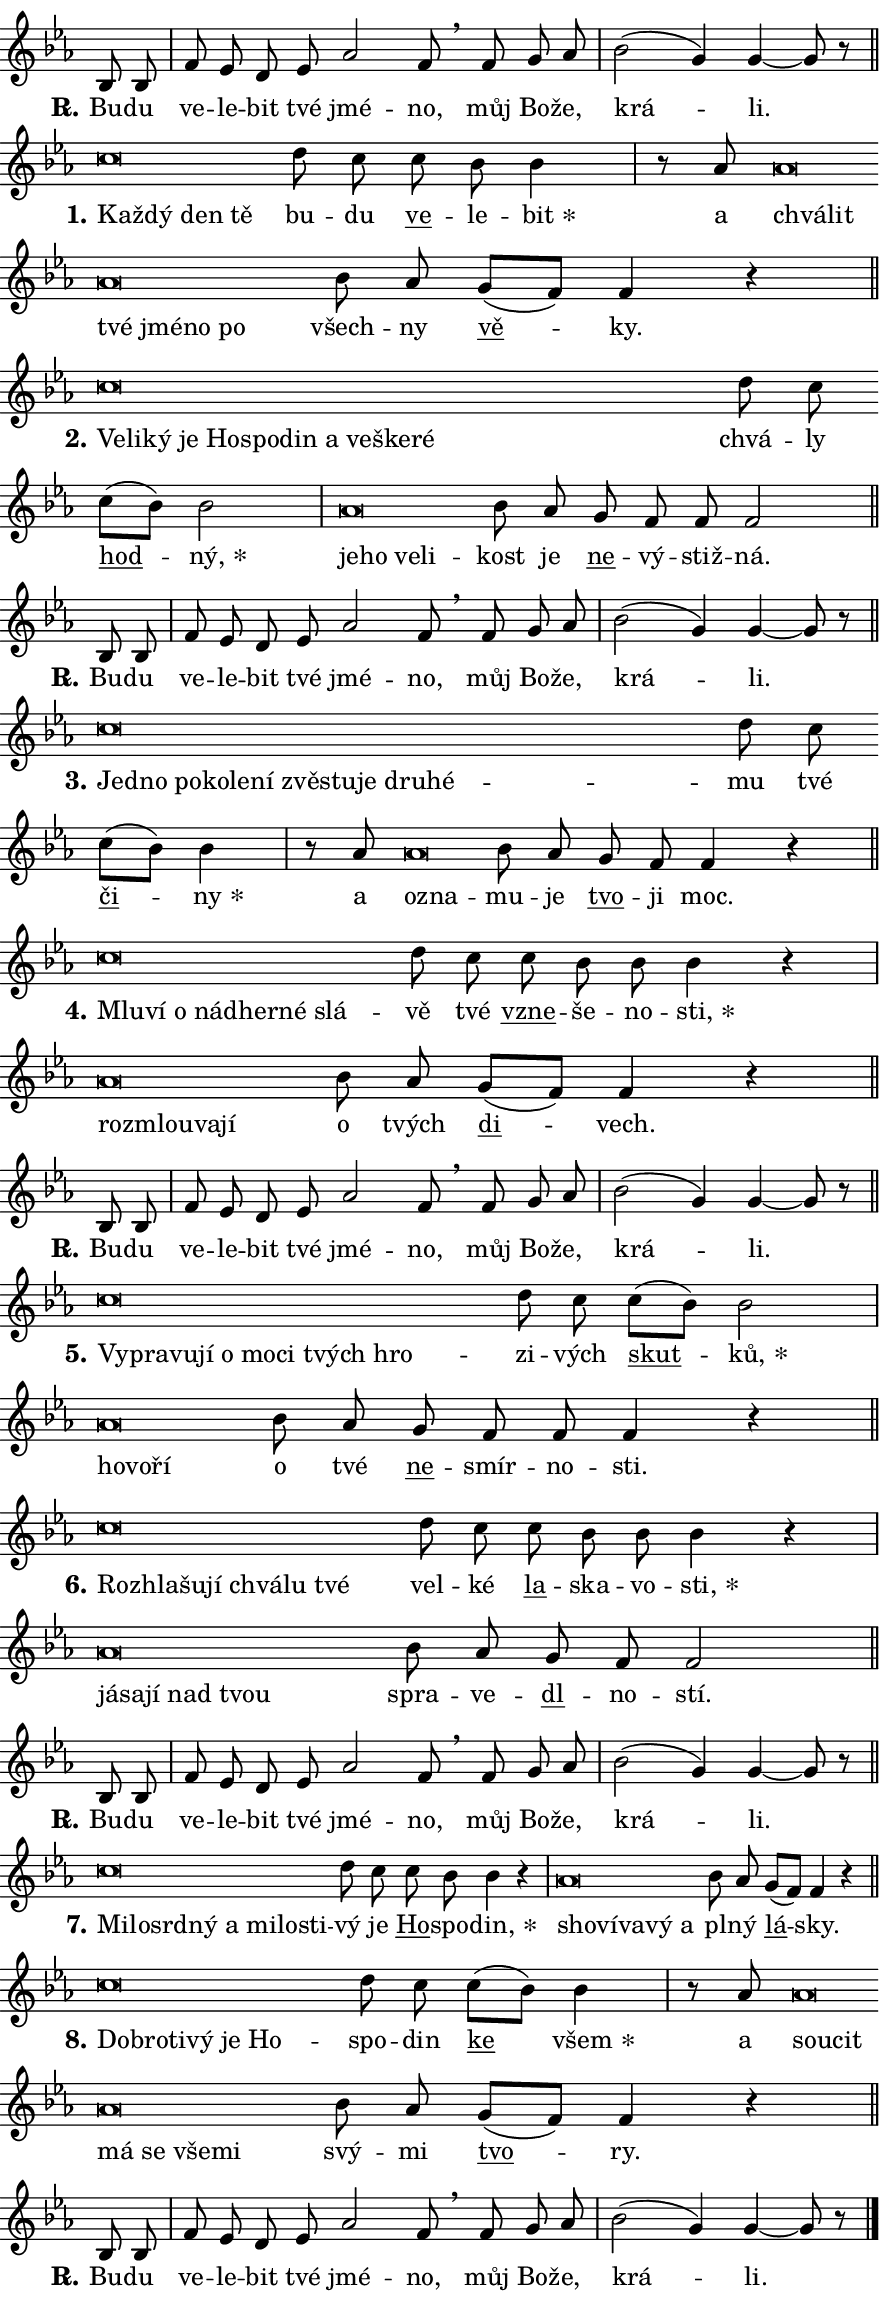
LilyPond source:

\version "2.24.0"
\header { tagline = "" }
\paper {
  indent = 0\cm
  top-margin = 0\cm
  right-margin = 0.13\cm % to fit lyric hyphens
  bottom-margin = 0\cm
  left-margin = 0\cm
  paper-width = 15\cm
  page-breaking = #ly:one-page-breaking
  system-system-spacing.basic-distance = #11
  score-system-spacing.basic-distance = #11
  ragged-last = ##f
}


%% Author: Thomas Morley
%% https://lists.gnu.org/archive/html/lilypond-user/2020-05/msg00002.html
#(define (line-position grob)
"Returns position of @var[grob} in current system:
   @code{'start}, if at first time-step
   @code{'end}, if at last time-step
   @code{'middle} otherwise
"
  (let* ((col (ly:item-get-column grob))
         (ln (ly:grob-object col 'left-neighbor))
         (rn (ly:grob-object col 'right-neighbor))
         (col-to-check-left (if (ly:grob? ln) ln col))
         (col-to-check-right (if (ly:grob? rn) rn col))
         (break-dir-left
           (and
             (ly:grob-property col-to-check-left 'non-musical #f)
             (ly:item-break-dir col-to-check-left)))
         (break-dir-right
           (and
             (ly:grob-property col-to-check-right 'non-musical #f)
             (ly:item-break-dir col-to-check-right))))
        (cond ((eqv? 1 break-dir-left) 'start)
              ((eqv? -1 break-dir-right) 'end)
              (else 'middle))))

#(define (tranparent-at-line-position vctor)
  (lambda (grob)
  "Relying on @code{line-position} select the relevant enry from @var{vctor}.
Used to determine transparency,"
    (case (line-position grob)
      ((end) (not (vector-ref vctor 0)))
      ((middle) (not (vector-ref vctor 1)))
      ((start) (not (vector-ref vctor 2))))))

noteHeadBreakVisibility =
#(define-music-function (break-visibility)(vector?)
"Makes @code{NoteHead}s transparent relying on @var{break-visibility}"
#{
  \override NoteHead.transparent =
    #(tranparent-at-line-position break-visibility)
#})

#(define delete-ledgers-for-transparent-note-heads
  (lambda (grob)
    "Reads whether a @code{NoteHead} is transparent.
If so this @code{NoteHead} is removed from @code{'note-heads} from
@var{grob}, which is supposed to be @code{LedgerLineSpanner}.
As a result ledgers are not printed for this @code{NoteHead}"
    (let* ((nhds-array (ly:grob-object grob 'note-heads))
           (nhds-list
             (if (ly:grob-array? nhds-array)
                 (ly:grob-array->list nhds-array)
                 '()))
           ;; Relies on the transparent-property being done before
           ;; Staff.LedgerLineSpanner.after-line-breaking is executed.
           ;; This is fragile ...
           (to-keep
             (remove
               (lambda (nhd)
                 (ly:grob-property nhd 'transparent #f))
               nhds-list)))
      ;; TODO find a better method to iterate over grob-arrays, similiar
      ;; to filter/remove etc for lists
      ;; For now rebuilt from scratch
      (set! (ly:grob-object grob 'note-heads)  '())
      (for-each
        (lambda (nhd)
          (ly:pointer-group-interface::add-grob grob 'note-heads nhd))
        to-keep))))

squashNotes = {
  \override NoteHead.X-extent = #'(-0.2 . 0.2)
  \override NoteHead.Y-extent = #'(-0.75 . 0)
  \override NoteHead.stencil =
    #(lambda (grob)
       (let ((pos (ly:grob-property grob 'staff-position)))
         (begin
           (if (< pos -7) (display "ERROR: Lower brevis then expected\n") (display ""))
           (if (<= pos -6) ly:text-interface::print ly:note-head::print))))
}
unSquashNotes = {
  \revert NoteHead.X-extent
  \revert NoteHead.Y-extent
  \revert NoteHead.stencil
}

hideNotes = \noteHeadBreakVisibility #begin-of-line-visible
unHideNotes = \noteHeadBreakVisibility #all-visible

% work-around for resetting accidentals
% https://lilypond.org/doc/v2.23/Documentation/notation/displaying-rhythms#unmetered-music
cadenzaMeasure = {
  \cadenzaOff
  \partial 1024 s1024
  \cadenzaOn
}

#(define-markup-command (accent layout props text) (markup?)
  "Underline accented syllable"
  (interpret-markup layout props
    #{\markup \override #'(offset . 4.3) \underline { #text }#}))

responsum = \markup \concat {
  "R" \hspace #-1.05 \path #0.1 #'((moveto 0 0.07) (lineto 0.9 0.8)) \hspace #0.05 "."
}

spaceSize = #0.6828661417322834 % exact space size for TeX Gyre Schola

\layout {
  \context {
    \Staff
    \remove "Time_signature_engraver"
    \override LedgerLineSpanner.after-line-breaking = #delete-ledgers-for-transparent-note-heads
  }
  \context {
    \Lyrics {
      \override LyricSpace.minimum-distance = \spaceSize
      \override LyricText.font-name = #"TeX Gyre Schola"
      \override LyricText.font-size = 1
      \override StanzaNumber.font-name = #"TeX Gyre Schola Bold"
      \override StanzaNumber.font-size = 1
    }
  }
  \context {
    \Score 
    \override NoteHead.text =
      #(lambda (grob) 
        (let ((pos (ly:grob-property grob 'staff-position)))
          #{\markup {
            \combine
              \halign #-0.55 \raise #(if (= pos -6) 0 0.5) \override #'(thickness . 2) \draw-line #'(3.2 . 0)
              \musicglyph "noteheads.sM1"
          }#}))
  }
}

% magnetic-lyrics.ily
%
%   written by
%     Jean Abou Samra <jean@abou-samra.fr>
%     Werner Lemberg <wl@gnu.org>
%
%   adapted by
%     Jiri Hon <jiri.hon@gmail.com>
%
% Version 2022-Apr-15

% https://www.mail-archive.com/lilypond-user@gnu.org/msg149350.html

#(define (Left_hyphen_pointer_engraver context)
   "Collect syllable-hyphen-syllable occurrences in lyrics and store
them in properties.  This engraver only looks to the left.  For
example, if the lyrics input is @code{foo -- bar}, it does the
following.

@itemize @bullet
@item
Set the @code{text} property of the @code{LyricHyphen} grob between
@q{foo} and @q{bar} to @code{foo}.

@item
Set the @code{left-hyphen} property of the @code{LyricText} grob with
text @q{foo} to the @code{LyricHyphen} grob between @q{foo} and
@q{bar}.
@end itemize

Use this auxiliary engraver in combination with the
@code{lyric-@/text::@/apply-@/magnetic-@/offset!} hook."
   (let ((hyphen #f)
         (text #f))
     (make-engraver
      (acknowledgers
       ((lyric-syllable-interface engraver grob source-engraver)
        (set! text grob)))
      (end-acknowledgers
       ((lyric-hyphen-interface engraver grob source-engraver)
        ;(when (not (grob::has-interface grob 'lyric-space-interface))
          (set! hyphen grob)));)
      ((stop-translation-timestep engraver)
       (when (and text hyphen)
         (ly:grob-set-object! text 'left-hyphen hyphen))
       (set! text #f)
       (set! hyphen #f)))))

#(define (lyric-text::apply-magnetic-offset! grob)
   "If the space between two syllables is less than the value in
property @code{LyricText@/.details@/.squash-threshold}, move the right
syllable to the left so that it gets concatenated with the left
syllable.

Use this function as a hook for
@code{LyricText@/.after-@/line-@/breaking} if the
@code{Left_@/hyphen_@/pointer_@/engraver} is active."
   (let ((hyphen (ly:grob-object grob 'left-hyphen #f)))
     (when hyphen
       (let ((left-text (ly:spanner-bound hyphen LEFT)))
         (when (grob::has-interface left-text 'lyric-syllable-interface)
           (let* ((common (ly:grob-common-refpoint grob left-text X))
                  (this-x-ext (ly:grob-extent grob common X))
                  (left-x-ext
                   (begin
                     ;; Trigger magnetism for left-text.
                     (ly:grob-property left-text 'after-line-breaking)
                     (ly:grob-extent left-text common X)))
                  ;; `delta` is the gap width between two syllables.
                  (delta (- (interval-start this-x-ext)
                            (interval-end left-x-ext)))
                  (details (ly:grob-property grob 'details))
                  (threshold (assoc-get 'squash-threshold details 0.2)))
             (when (< delta threshold)
               (let* (;; We have to manipulate the input text so that
                      ;; ligatures crossing syllable boundaries are not
                      ;; disabled.  For languages based on the Latin
                      ;; script this is essentially a beautification.
                      ;; However, for non-Western scripts it can be a
                      ;; necessity.
                      (lt (ly:grob-property left-text 'text))
                      (rt (ly:grob-property grob 'text))
                      (is-space (grob::has-interface hyphen 'lyric-space-interface))
                      (space (if is-space " " ""))
                      (extra-delta (if is-space spaceSize 0))
                      ;; Append new syllable.
                      (ltrt-space (if (and (string? lt) (string? rt))
                                (string-append lt space rt)
                                (make-concat-markup (list lt space rt))))
                      ;; Right-align `ltrt` to the right side.
                      (ltrt-space-markup (grob-interpret-markup
                               grob
                               (make-translate-markup
                                (cons (interval-length this-x-ext) 0)
                                (make-right-align-markup ltrt-space)))))
                 (begin
                   ;; Don't print `left-text`.
                   (ly:grob-set-property! left-text 'stencil #f)
                   ;; Set text and stencil (which holds all collected
                   ;; syllables so far) and shift it to the left.
                   (ly:grob-set-property! grob 'text ltrt-space)
                   (ly:grob-set-property! grob 'stencil ltrt-space-markup)
                   (ly:grob-translate-axis! grob (- (- delta extra-delta)) X))))))))))


#(define (lyric-hyphen::displace-bounds-first grob)
   ;; Make very sure this callback isn't triggered too early.
   (let ((left (ly:spanner-bound grob LEFT))
         (right (ly:spanner-bound grob RIGHT)))
     (ly:grob-property left 'after-line-breaking)
     (ly:grob-property right 'after-line-breaking)
     (ly:lyric-hyphen::print grob)))

squashThreshold = #0.4

\layout {
  \context {
    \Lyrics
    \consists #Left_hyphen_pointer_engraver
    \override LyricText.after-line-breaking =
      #lyric-text::apply-magnetic-offset!
    \override LyricHyphen.stencil = #lyric-hyphen::displace-bounds-first
    \override LyricText.details.squash-threshold = \squashThreshold
    \override LyricHyphen.minimum-distance = 0
    \override LyricHyphen.minimum-length = \squashThreshold
  }
}

squashText = \override LyricText.details.squash-threshold = 9999
unSquashText = \override LyricText.details.squash-threshold = \squashThreshold

leftText = \override LyricText.self-alignment-X = #LEFT
unLeftText = \revert LyricText.self-alignment-X

starOffset = #(lambda (grob) 
                (let ((x_offset (ly:self-alignment-interface::aligned-on-x-parent grob)))
                  (if (= x_offset 0) 0 (+ x_offset 1.2))))

star = #(define-music-function (syllable)(string?)
"Append star separator at the end of a syllable"
#{
  \once \override LyricText.X-offset = #starOffset
  \lyricmode { \markup {
    #syllable
    \override #'((font-name . "TeX Gyre Schola Bold")) \hspace #0.2 \lower #0.65 \larger "*"
  } }
#})

starAccent = #(define-music-function (syllable)(string?)
"Append star separator at the end of a syllable and make accent"
#{
  \once \override LyricText.X-offset = #starOffset
  \lyricmode { \markup {
    \accent #syllable
    \override #'((font-name . "TeX Gyre Schola Bold")) \hspace #0.2 \lower #0.65 \larger "*"
  } }
#})

breath = #(define-music-function (syllable)(string?)
"Append breathing indicator at the end of a syllable"
#{
  \lyricmode { \markup { #syllable "+" } }
#})

optionalBreath = #(define-music-function (syllable)(string?)
"Append optional breathing indicator at the end of a syllable"
#{
  \lyricmode { \markup { #syllable "(+)" } }
#})


\score {
    <<
        \new Voice = "melody" { \cadenzaOn \key es \major \relative { bes8 bes \cadenzaMeasure \bar "|" f' es d es as2 f8 \breathe \bar "" f g as \cadenzaMeasure \bar "|" bes2( g4) g~ g8 r \cadenzaMeasure \bar "||" \break } }
        \new Lyrics \lyricsto "melody" { \lyricmode { \set stanza = \responsum
Bu -- du ve -- le -- bit tvé jmé -- no, můj Bo -- že, krá -- li. } }
    >>
    \layout {}
}

\score {
    <<
        \new Voice = "melody" { \cadenzaOn \key es \major \relative { \squashNotes c''\breve*1/16 \hideNotes \breve*1/16 \bar "" \breve*1/16 \breve*1/16 \bar "" \unHideNotes \unSquashNotes d8 c \bar "" c bes bes4 \cadenzaMeasure \bar "|" r8 as8 \squashNotes as\breve*1/16 \hideNotes \breve*1/16 \bar "" \breve*1/16 \bar "" \breve*1/16 \bar "" \breve*1/16 \breve*1/16 \bar "" \unHideNotes \unSquashNotes bes8 as \bar "" g[( f)] f4 r \cadenzaMeasure \bar "||" \break } }
        \new Lyrics \lyricsto "melody" { \lyricmode { \set stanza = "1."
\leftText Kaž -- \squashText dý den tě \unLeftText \unSquashText bu -- du \markup \accent ve -- le -- \star bit a \leftText chvá -- \squashText lit tvé jmé -- no po \unLeftText \unSquashText všech -- ny \markup \accent vě -- ky. } }
    >>
    \layout {}
}

\score {
    <<
        \new Voice = "melody" { \cadenzaOn \key es \major \relative { \squashNotes c''\breve*1/16 \hideNotes \breve*1/16 \bar "" \breve*1/16 \bar "" \breve*1/16 \bar "" \breve*1/16 \bar "" \breve*1/16 \bar "" \breve*1/16 \bar "" \breve*1/16 \bar "" \breve*1/16 \bar "" \breve*1/16 \breve*1/16 \bar "" \unHideNotes \unSquashNotes d8 c \bar "" c[( bes)] bes2 \cadenzaMeasure \bar "|" \squashNotes as\breve*1/16 \hideNotes \breve*1/16 \bar "" \breve*1/16 \breve*1/16 \bar "" \unHideNotes \unSquashNotes bes8 as \bar "" g f f f2 \cadenzaMeasure \bar "||" \break } }
        \new Lyrics \lyricsto "melody" { \lyricmode { \set stanza = "2."
\leftText Ve -- \squashText li -- ký je Ho -- spo -- din a ve -- ške -- ré \unLeftText \unSquashText chvá -- ly \markup \accent hod -- \star ný, \leftText je -- \squashText ho ve -- li -- \unLeftText \unSquashText kost je \markup \accent ne -- vý -- stiž -- ná. } }
    >>
    \layout {}
}

\score {
    <<
        \new Voice = "melody" { \cadenzaOn \key es \major \relative { bes8 bes \cadenzaMeasure \bar "|" f' es d es as2 f8 \breathe \bar "" f g as \cadenzaMeasure \bar "|" bes2( g4) g~ g8 r \cadenzaMeasure \bar "||" \break } }
        \new Lyrics \lyricsto "melody" { \lyricmode { \set stanza = \responsum
Bu -- du ve -- le -- bit tvé jmé -- no, můj Bo -- že, krá -- li. } }
    >>
    \layout {}
}

\score {
    <<
        \new Voice = "melody" { \cadenzaOn \key es \major \relative { \squashNotes c''\breve*1/16 \hideNotes \breve*1/16 \bar "" \breve*1/16 \bar "" \breve*1/16 \bar "" \breve*1/16 \bar "" \breve*1/16 \bar "" \breve*1/16 \bar "" \breve*1/16 \bar "" \breve*1/16 \bar "" \breve*1/16 \breve*1/16 \bar "" \unHideNotes \unSquashNotes d8 c \bar "" c[( bes)] bes4 \cadenzaMeasure \bar "|" r8 as8 \squashNotes as\breve*1/16 \hideNotes \breve*1/16 \bar "" \unHideNotes \unSquashNotes bes8 as \bar "" g f f4 r \cadenzaMeasure \bar "||" \break } }
        \new Lyrics \lyricsto "melody" { \lyricmode { \set stanza = "3."
\leftText Jed -- \squashText no po -- ko -- le -- ní zvě -- stu -- je dru -- hé -- \unLeftText \unSquashText mu tvé \markup \accent či -- \star ny a \leftText o -- \squashText zna -- \unLeftText \unSquashText mu -- je \markup \accent tvo -- ji moc. } }
    >>
    \layout {}
}

\score {
    <<
        \new Voice = "melody" { \cadenzaOn \key es \major \relative { \squashNotes c''\breve*1/16 \hideNotes \breve*1/16 \bar "" \breve*1/16 \bar "" \breve*1/16 \bar "" \breve*1/16 \bar "" \breve*1/16 \breve*1/16 \bar "" \unHideNotes \unSquashNotes d8 c \bar "" c bes bes bes4 r \cadenzaMeasure \bar "|" \squashNotes as\breve*1/16 \hideNotes \breve*1/16 \bar "" \breve*1/16 \breve*1/16 \bar "" \unHideNotes \unSquashNotes bes8 as \bar "" g[( f)] f4 r \cadenzaMeasure \bar "||" \break } }
        \new Lyrics \lyricsto "melody" { \lyricmode { \set stanza = "4."
\leftText Mlu -- \squashText ví o nád -- her -- né slá -- \unLeftText \unSquashText vě tvé \markup \accent vzne -- še -- no -- \star sti, \leftText roz -- \squashText mlou -- va -- jí \unLeftText \unSquashText o tvých \markup \accent di -- vech. } }
    >>
    \layout {}
}

\score {
    <<
        \new Voice = "melody" { \cadenzaOn \key es \major \relative { bes8 bes \cadenzaMeasure \bar "|" f' es d es as2 f8 \breathe \bar "" f g as \cadenzaMeasure \bar "|" bes2( g4) g~ g8 r \cadenzaMeasure \bar "||" \break } }
        \new Lyrics \lyricsto "melody" { \lyricmode { \set stanza = \responsum
Bu -- du ve -- le -- bit tvé jmé -- no, můj Bo -- že, krá -- li. } }
    >>
    \layout {}
}

\score {
    <<
        \new Voice = "melody" { \cadenzaOn \key es \major \relative { \squashNotes c''\breve*1/16 \hideNotes \breve*1/16 \bar "" \breve*1/16 \bar "" \breve*1/16 \bar "" \breve*1/16 \bar "" \breve*1/16 \bar "" \breve*1/16 \bar "" \breve*1/16 \breve*1/16 \bar "" \unHideNotes \unSquashNotes d8 c \bar "" c[( bes)] bes2 \cadenzaMeasure \bar "|" \squashNotes as\breve*1/16 \hideNotes \breve*1/16 \breve*1/16 \bar "" \unHideNotes \unSquashNotes bes8 as \bar "" g f f f4 r \cadenzaMeasure \bar "||" \break } }
        \new Lyrics \lyricsto "melody" { \lyricmode { \set stanza = "5."
\leftText Vy -- \squashText pra -- vu -- jí o mo -- ci tvých hro -- \unLeftText \unSquashText zi -- vých \markup \accent skut -- \star ků, \leftText ho -- \squashText vo -- ří \unLeftText \unSquashText o tvé \markup \accent ne -- smír -- no -- sti. } }
    >>
    \layout {}
}

\score {
    <<
        \new Voice = "melody" { \cadenzaOn \key es \major \relative { \squashNotes c''\breve*1/16 \hideNotes \breve*1/16 \bar "" \breve*1/16 \bar "" \breve*1/16 \bar "" \breve*1/16 \bar "" \breve*1/16 \breve*1/16 \bar "" \unHideNotes \unSquashNotes d8 c \bar "" c bes bes bes4 r \cadenzaMeasure \bar "|" \squashNotes as\breve*1/16 \hideNotes \breve*1/16 \bar "" \breve*1/16 \bar "" \breve*1/16 \breve*1/16 \bar "" \unHideNotes \unSquashNotes bes8 as \bar "" g f f2 \cadenzaMeasure \bar "||" \break } }
        \new Lyrics \lyricsto "melody" { \lyricmode { \set stanza = "6."
\leftText Roz -- \squashText hla -- šu -- jí chvá -- lu tvé \unLeftText \unSquashText vel -- ké \markup \accent la -- ska -- vo -- \star sti, \leftText já -- \squashText sa -- jí nad tvou \unLeftText \unSquashText spra -- ve -- \markup \accent dl -- no -- stí. } }
    >>
    \layout {}
}

\score {
    <<
        \new Voice = "melody" { \cadenzaOn \key es \major \relative { bes8 bes \cadenzaMeasure \bar "|" f' es d es as2 f8 \breathe \bar "" f g as \cadenzaMeasure \bar "|" bes2( g4) g~ g8 r \cadenzaMeasure \bar "||" \break } }
        \new Lyrics \lyricsto "melody" { \lyricmode { \set stanza = \responsum
Bu -- du ve -- le -- bit tvé jmé -- no, můj Bo -- že, krá -- li. } }
    >>
    \layout {}
}

\score {
    <<
        \new Voice = "melody" { \cadenzaOn \key es \major \relative { \squashNotes c''\breve*1/16 \hideNotes \breve*1/16 \bar "" \breve*1/16 \bar "" \breve*1/16 \bar "" \breve*1/16 \bar "" \breve*1/16 \bar "" \breve*1/16 \breve*1/16 \bar "" \unHideNotes \unSquashNotes d8 c \bar "" c bes bes4 r \cadenzaMeasure \bar "|" \squashNotes as\breve*1/16 \hideNotes \breve*1/16 \bar "" \breve*1/16 \bar "" \breve*1/16 \breve*1/16 \bar "" \unHideNotes \unSquashNotes bes8 as \bar "" g[( f)] f4 r \cadenzaMeasure \bar "||" \break } }
        \new Lyrics \lyricsto "melody" { \lyricmode { \set stanza = "7."
\leftText Mi -- \squashText lo -- srd -- ný a mi -- lo -- sti -- \unLeftText \unSquashText vý je \markup \accent Ho -- spo -- \star din, \leftText sho -- \squashText ví -- va -- vý a \unLeftText \unSquashText pl -- ný \markup \accent lá -- sky. } }
    >>
    \layout {}
}

\score {
    <<
        \new Voice = "melody" { \cadenzaOn \key es \major \relative { \squashNotes c''\breve*1/16 \hideNotes \breve*1/16 \bar "" \breve*1/16 \bar "" \breve*1/16 \bar "" \breve*1/16 \breve*1/16 \bar "" \unHideNotes \unSquashNotes d8 c \bar "" c[( bes)] bes4 \cadenzaMeasure \bar "|" r8 as8 \squashNotes as\breve*1/16 \hideNotes \breve*1/16 \bar "" \breve*1/16 \bar "" \breve*1/16 \bar "" \breve*1/16 \breve*1/16 \bar "" \unHideNotes \unSquashNotes bes8 as \bar "" g[( f)] f4 r \cadenzaMeasure \bar "||" \break } }
        \new Lyrics \lyricsto "melody" { \lyricmode { \set stanza = "8."
\leftText Dob -- \squashText ro -- ti -- vý je Ho -- \unLeftText \unSquashText spo -- din \markup \accent ke \star všem a \leftText sou -- \squashText cit má se vše -- mi \unLeftText \unSquashText svý -- mi \markup \accent tvo -- ry. } }
    >>
    \layout {}
}

\score {
    <<
        \new Voice = "melody" { \cadenzaOn \key es \major \relative { bes8 bes \cadenzaMeasure \bar "|" f' es d es as2 f8 \breathe \bar "" f g as \cadenzaMeasure \bar "|" bes2( g4) g~ g8 r \cadenzaMeasure \bar "||" \break } \bar "|." }
        \new Lyrics \lyricsto "melody" { \lyricmode { \set stanza = \responsum
Bu -- du ve -- le -- bit tvé jmé -- no, můj Bo -- že, krá -- li. } }
    >>
    \layout {}
}
